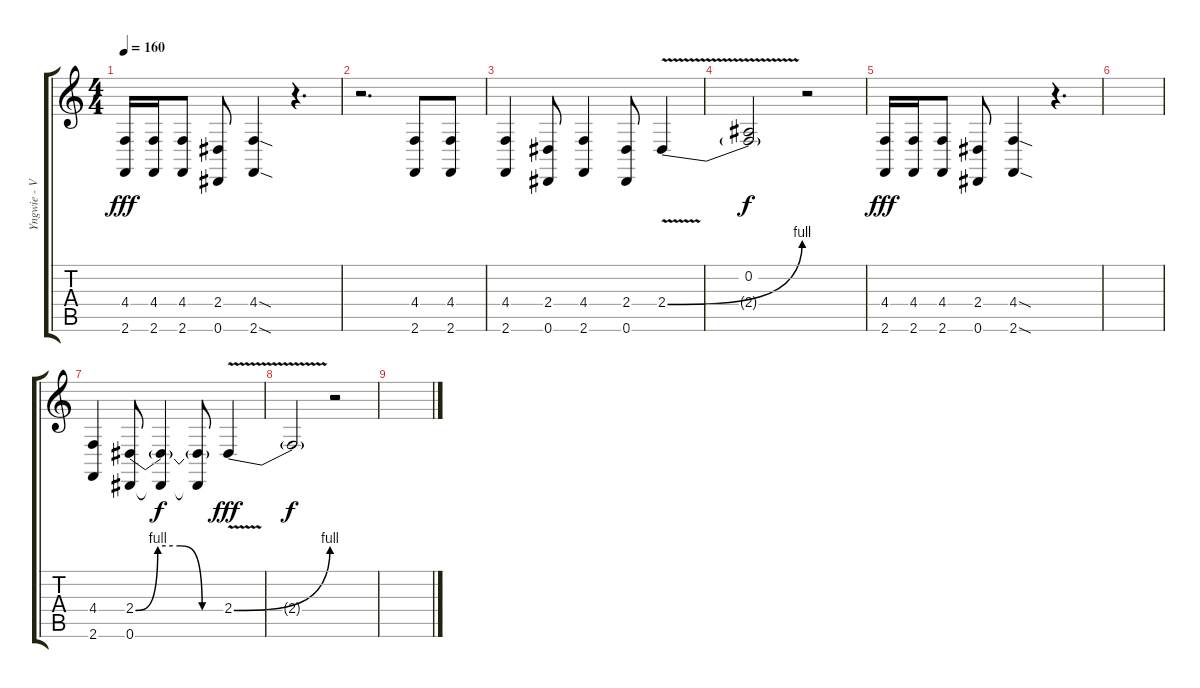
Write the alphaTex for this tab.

\track ("Yngwie - Vocals" "Yngwie - V") {instrument baritonesax}
\staff {score tabs}
\tuning (Eb4 Bb3 Gb3 Db3 Ab2 Eb2) {hide}
\ts (4 4)
\tempo 160
\clef g2
\ks c
(4.4 2.6).16{dy fff} (4.4 2.6).16 (4.4 2.6).8 (2.4 0.6).8 (4.4{sod} 2.6{sod}).4 r.4{d} |
r.2{d} (4.4 2.6).8 (4.4 2.6).8 |
(4.4 2.6).4 (2.4 0.6).8 (4.4 2.6).4 (2.4 0.6).8 2.4{be (bend 0 0 60 4) v}.4 |
(0.2 2.4{t}).2{dy f} r.2 |
(4.4 2.6).16{dy fff} (4.4 2.6).16 (4.4 2.6).8 (2.4 0.6).8 (4.4{sod} 2.6{sod}).4 r.4{d} |
|
(4.4 2.6).4 (2.4{be (custom 0 0 15 4 30 4 45 0 60 0)} 0.6).8 (2.4{t} 0.6{t}).4{dy f} (2.4{t} 0.6{t}).8 2.4{be (bend 0 0 60 4) v}.4{dy fff} |
2.4{t}.2{dy f} r.2 |
\section ("" "")
